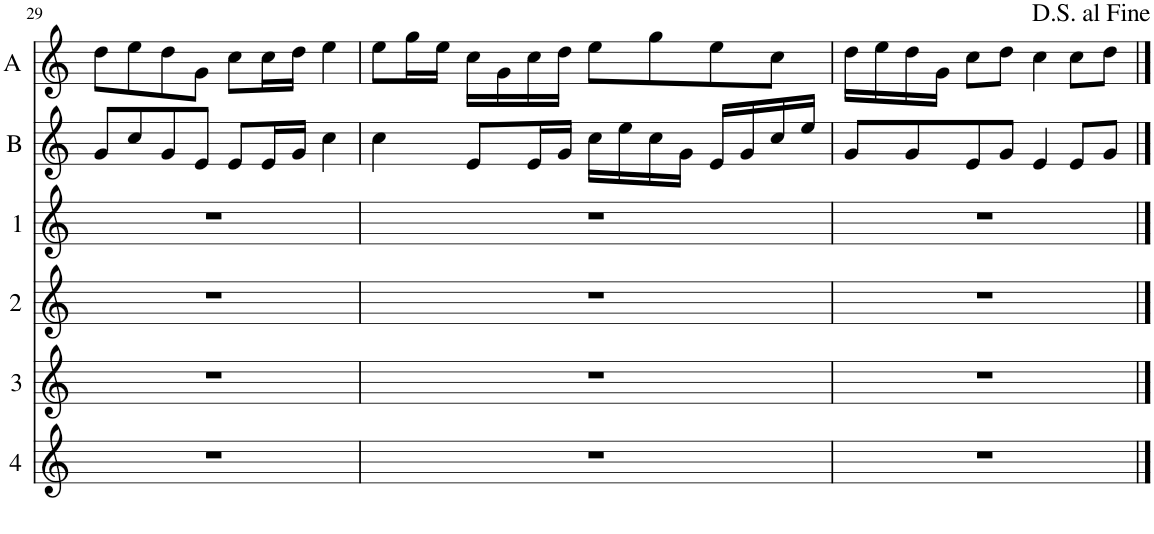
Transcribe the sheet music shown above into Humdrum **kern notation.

**kern	**kern	**kern	**kern	**kern	**kern
*part6	*part5	*part4	*part3	*part2	*part1
*staff6	*staff5	*staff4	*staff3	*staff2	*staff1
*I"4	*I"3	*I"2	*I"1	*I"B	*I"A
*	*	*	*	*I'B	*I'A
!!LO:PB:g=z
*clefG2	*clefG2	*clefG2	*clefG2	*clefG2	*clefG2
*Trd4c7	*Trd4c7	*Trd4c7	*Trd4c7	*Trd4c7	*Trd4c7
*k[]	*k[]	*k[]	*k[]	*k[]	*k[]
*M4/4	*M4/4	*M4/4	*M4/4	*M4/4	*M4/4
=29	=29	=29	=29	=29	=29
1r	1r	1r	1r	8g/L	8dd\L
.	.	.	.	8cc/	8ee\
.	.	.	.	8g/	8dd\
.	.	.	.	8e/J	8g\J
.	.	.	.	8e/L	8cc\L
.	.	.	.	16e/L	16cc\L
.	.	.	.	16g/JJ	16dd\JJ
.	.	.	.	4cc\	4ee\
=30	=30	=30	=30	=30	=30
1r	1r	1r	1r	4cc\	8ee\L
.	.	.	.	.	16gg\L
.	.	.	.	.	16ee\JJ
.	.	.	.	8e/L	16cc\LL
.	.	.	.	.	16g\
.	.	.	.	16e/L	16cc\
.	.	.	.	16g/JJ	16dd\JJ
.	.	.	.	16cc\LL	8ee\L
.	.	.	.	16ee\	.
.	.	.	.	16cc\	8gg\
.	.	.	.	16g\JJ	.
.	.	.	.	16e/LL	8ee\
.	.	.	.	16g/	.
.	.	.	.	16cc/	8cc\J
.	.	.	.	16ee/JJ	.
=31	=31	=31	=31	=31	=31
1r	1r	1r	1r	8g/L	16dd\LL
.	.	.	.	.	16ee\
.	.	.	.	8g/	16dd\
.	.	.	.	.	16g\JJ
.	.	.	.	8e/	8cc\L
.	.	.	.	8g/J	8dd\J
.	.	.	.	4e/	4cc\
.	.	.	.	8e/L	8cc\L
.	.	.	.	8g/J	8dd\J
==	==	==	==	==	==
*-	*-	*-	*-	*-	*-
